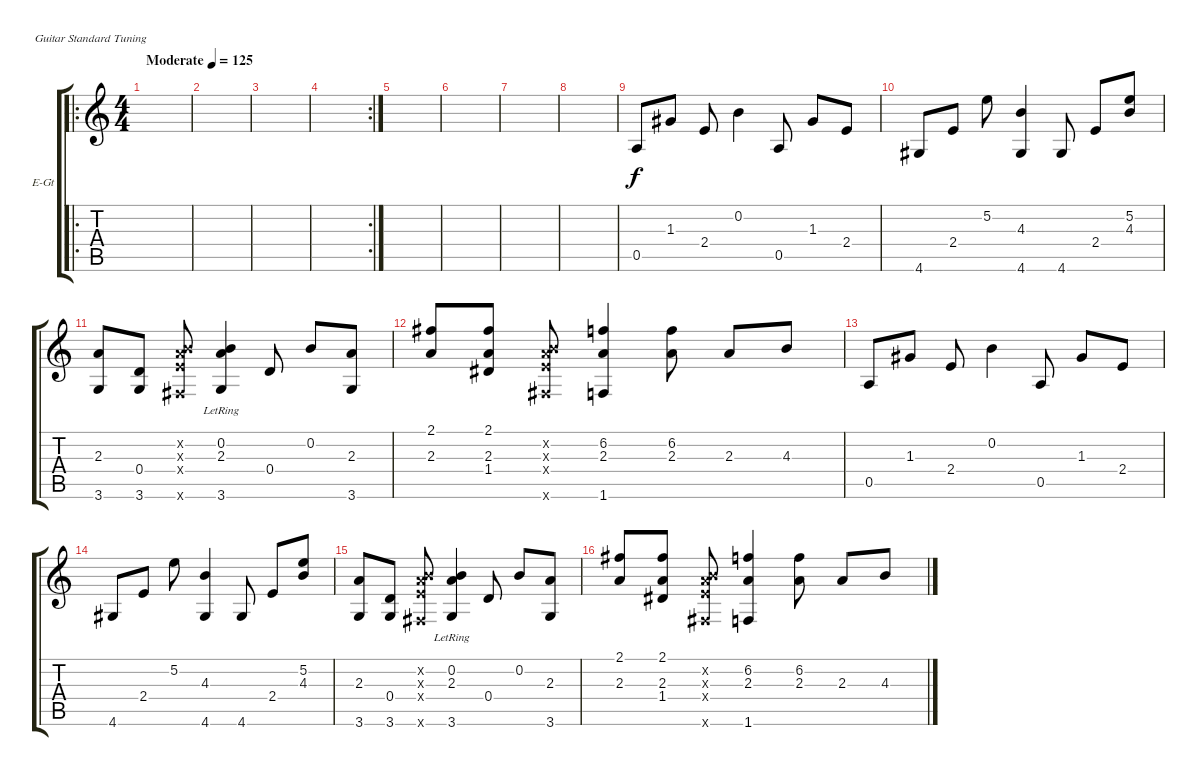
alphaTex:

\bracketExtendMode groupsimilarinstruments
\firstSystemTrackNameOrientation horizontal
\otherSystemsTrackNameOrientation horizontal
\track ("Electric Guitar" "E-Gt") {instrument electricguitarclean}
\staff {score tabs}
\tuning (E4 B3 G3 D3 A2 E2)
\ro
\ts (4 4)
\beaming (8 2 2 2 2)
\tempo (125 "Moderate")
\clef g2
\scale
0.512
\ks c
|
\scale
0.244 |
\scale
0.244 |
\rc 2
\scale
0.354497 |
\scale
0.322751 |
\scale
0.322751 |
\scale
0.333333 |
\scale
0.333333 |
\scale
0.333333 0.5.8 1.3.8 2.4.8 0.2.4 0.5.8 1.3.8 2.4.8 |
\scale
0.333333 4.6.8 2.4.8 5.2.8 (4.3 4.6).4 4.6.8 2.4.8 (5.2 4.3).8 |
\scale
0.333333 (2.3 3.6).8 (0.4 3.6).8 (0.2{x} 2.3{x} 2.4{x} 2.6{x}).8 (0.2 2.3 3.6{lr}).4 0.4.8 0.2.8 (2.3 3.6).8 |
\scale
0.333333 (2.3 2.1).8 (1.4 2.3 2.1).8 (0.2{x} 2.3{x} 2.4{x} 2.6{x}).8 (6.2 2.3 1.6).4 (6.2 2.3).8 2.3.8 4.3.8 |
\scale
0.333333 0.5.8 1.3.8 2.4.8 0.2.4 0.5.8 1.3.8 2.4.8 |
\scale
0.333333 4.6.8 2.4.8 5.2.8 (4.3 4.6).4 4.6.8 2.4.8 (5.2 4.3).8 |
\scale
0.333333 (2.3 3.6).8 (0.4 3.6).8 (0.2{x} 2.3{x} 2.4{x} 2.6{x}).8 (0.2 2.3 3.6{lr}).4 0.4.8 0.2.8 (2.3 3.6).8 |
\scale
0.333333 (2.3 2.1).8 (1.4 2.3 2.1).8 (0.2{x} 2.3{x} 2.4{x} 2.6{x}).8 (6.2 2.3 1.6).4 (6.2 2.3).8 2.3.8 4.3.8
